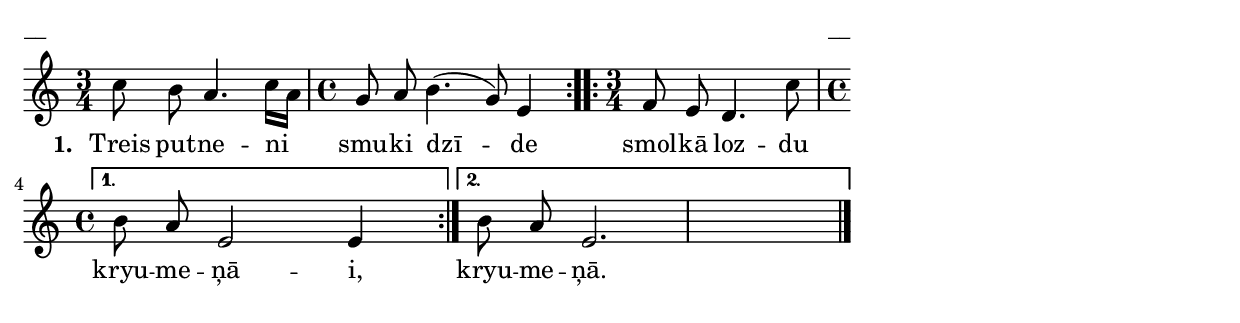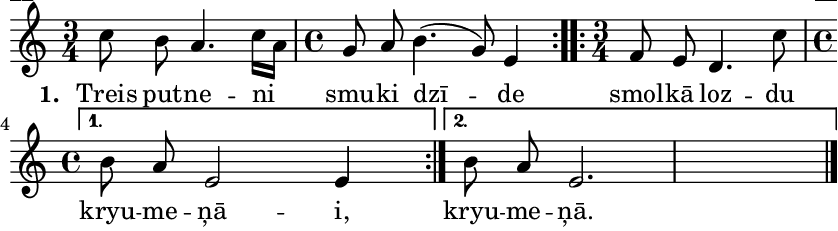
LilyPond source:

\version "2.13.18"
#(ly:set-option 'crop #t)

\paper {
line-width = 14\cm
left-margin = 0.4\cm
between-system-padding = 0.1\cm
between-system-space = 0.1\cm
}
% SBTZK, p.74a
\layout {
indent = #0
ragged-last = ##f
}


voiceA = \relative c' {
\clef "treble"
\key c \major
\repeat volta 2 { \time 3/4 c'8 b a4. c16 [a] | \time 4/4 g8 a b4. (g8) e4 }
\repeat volta 2 { \time 3/4 f8 e d4. c'8 }
\alternative {
{ \time 4/4 b a e2 e4}
{ b'8 a e2. \bar"|." }
}
}

lyricA = \lyricmode {
\set stanza = "1. "
Treis put -- ne -- ni smu -- ki dzī -- de smol -- kā loz -- du kryu -- me -- ņā -- i, kryu -- me -- ņā.
}


fullScore = <<
%\new ChordNames { \chordsA }
\new Staff {
<<
\new Voice = "voiceA" { \oneVoice \autoBeamOff \voiceA }
\new Lyrics \lyricsto "voiceA"  \lyricA
%\new Voice = "voiceB" { \voiceTwo \autoBeamOff \voiceB }
>>
}
>>



\score {
\fullScore
\header { piece = "__" opus = "__" }
}
\markup { \with-color #(x11-color 'white) \sans \smaller "__" }
\score {
\unfoldRepeats
\fullScore
\midi {
\context { \Staff \remove "Staff_performer" }
\context { \Voice \consists "Staff_performer" }
}
}


